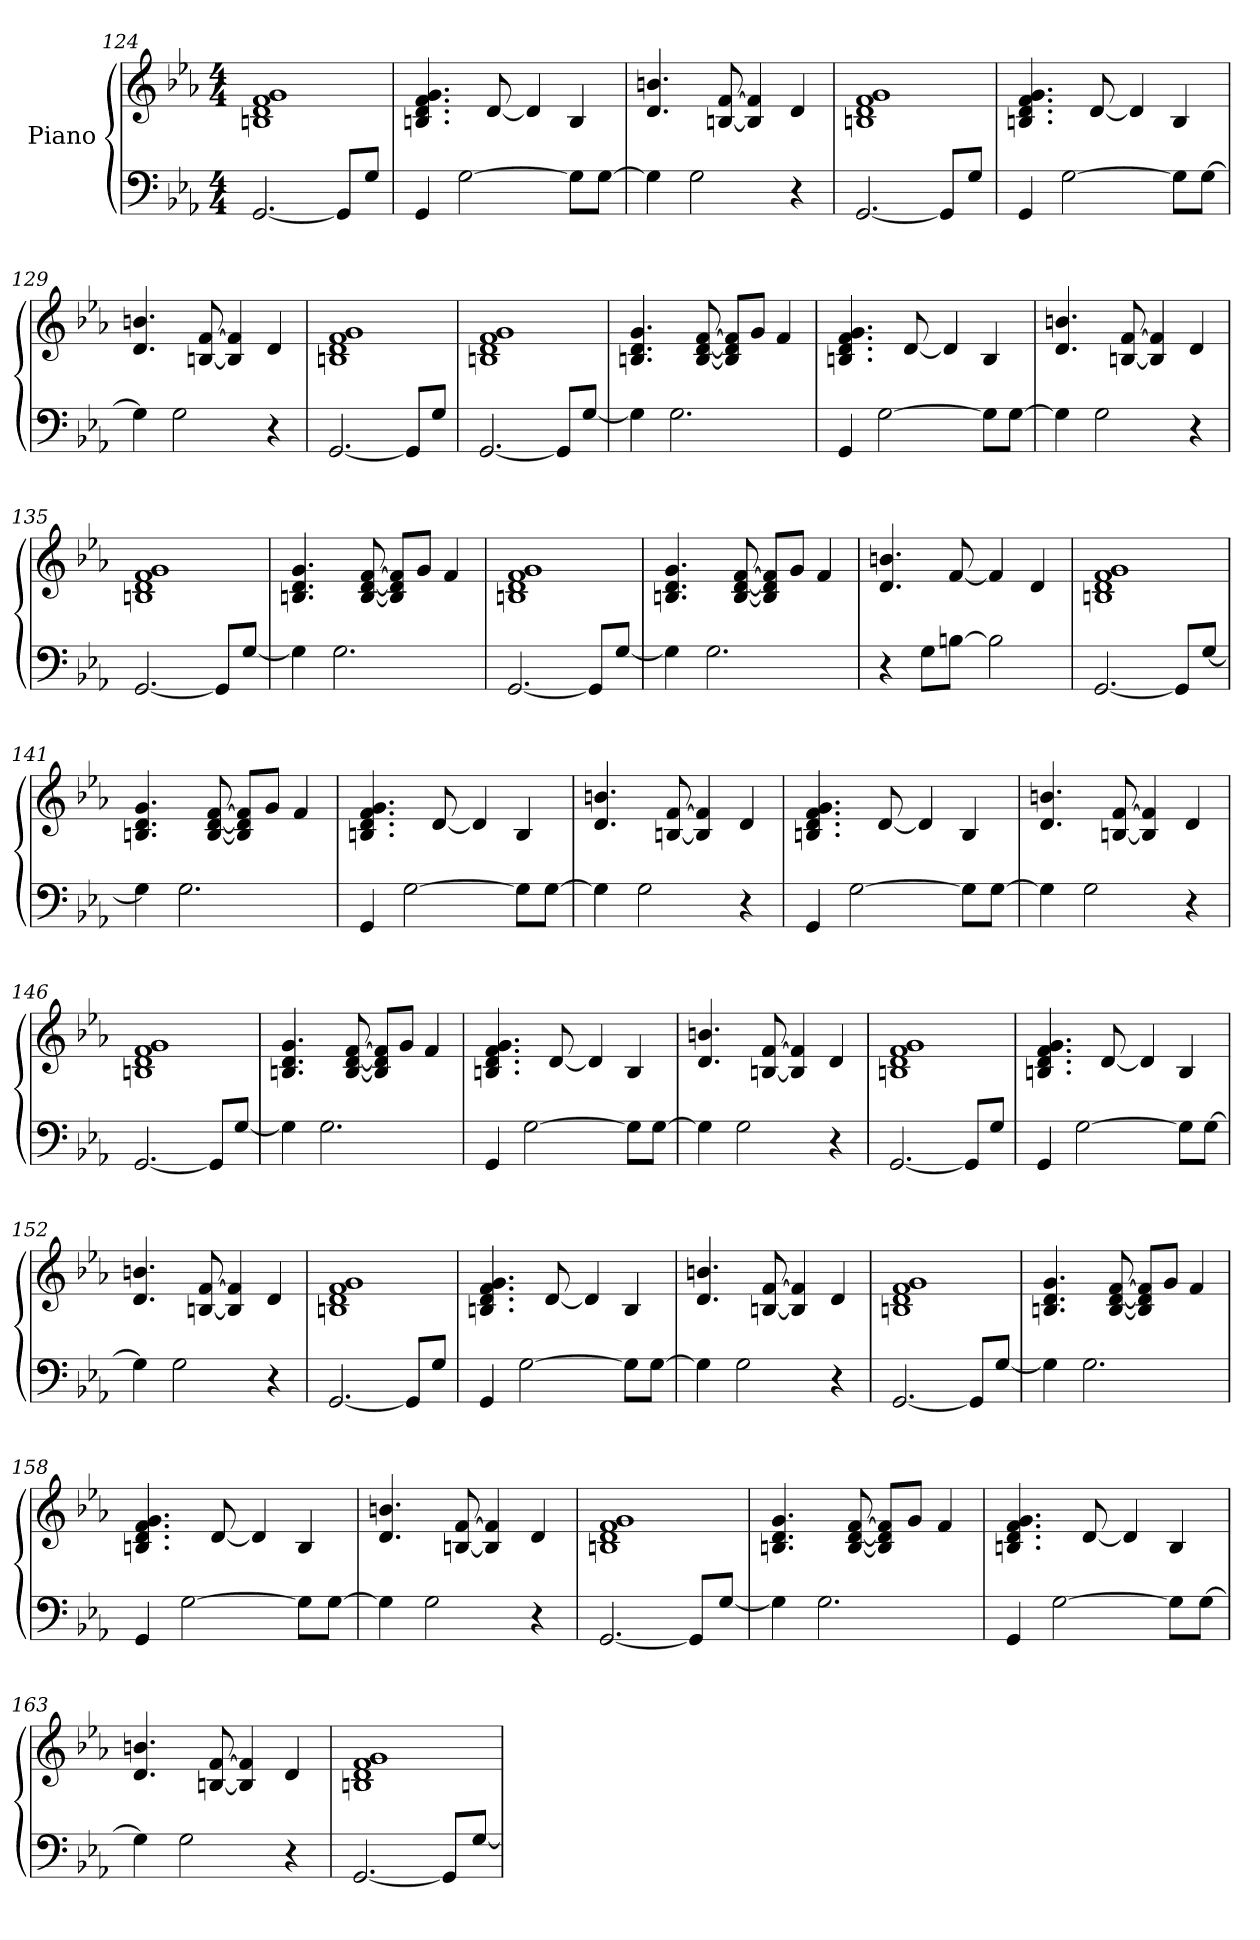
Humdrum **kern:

**kern	**kern
*part1	*part1
*staff2	*staff1
*I"Piano	*
*clefF4	*clefG2
*k[b-e-a-]	*k[b-e-a-]
*M4/4	*M4/4
=124	=124
[2.GG	1g 1f 1d 1Bn
8GGL]	.
8GJ	.
=125	=125
4GG	4.g 4.f 4.d 4.Bn
[2G	.
.	[8d
.	4d]
8GL]	4B
[8GJ	.
=126	=126
4G]	4.bn 4.d
2G	.
.	[8f [8Bn
.	4f] 4B]
4r	4d
=127	=127
[2.GG	1g 1f 1d 1Bn
8GGL]	.
8GJ	.
=128	=128
4GG	4.g 4.f 4.d 4.Bn
[2G	.
.	[8d
.	4d]
8GL]	4B
[8GJ	.
=129	=129
4G]	4.bn 4.d
2G	.
.	[8f [8Bn
.	4f] 4B]
4r	4d
=130	=130
[2.GG	1g 1f 1d 1Bn
8GGL]	.
8GJ	.
=131	=131
[2.GG	1g 1f 1d 1Bn
8GGL]	.
[8GJ	.
=132	=132
4G]	4.g 4.d 4.Bn
2.G	.
.	[8f [8d [8B
.	8f] 8d] 8B]L
.	8gJ
.	4f
=133	=133
4GG	4.g 4.f 4.d 4.Bn
[2G	.
.	[8d
.	4d]
8GL]	4B
[8GJ	.
=134	=134
4G]	4.bn 4.d
2G	.
.	[8f [8Bn
.	4f] 4B]
4r	4d
=135	=135
[2.GG	1g 1f 1d 1Bn
8GGL]	.
[8GJ	.
=136	=136
4G]	4.g 4.d 4.Bn
2.G	.
.	[8f [8d [8B
.	8f] 8d] 8B]L
.	8gJ
.	4f
=137	=137
[2.GG	1g 1f 1d 1Bn
8GGL]	.
[8GJ	.
=138	=138
4G]	4.g 4.d 4.Bn
2.G	.
.	[8f [8d [8B
.	8f] 8d] 8B]L
.	8gJ
.	4f
=139	=139
4r	4.bn 4.d
8GL	.
[8BnJ	[8f
2B]	4f]
.	4d
=140	=140
[2.GG	1g 1f 1d 1Bn
8GGL]	.
[8GJ	.
=141	=141
4G]	4.g 4.d 4.Bn
2.G	.
.	[8f [8d [8B
.	8f] 8d] 8B]L
.	8gJ
.	4f
=142	=142
4GG	4.g 4.f 4.d 4.Bn
[2G	.
.	[8d
.	4d]
8GL]	4B
[8GJ	.
=143	=143
4G]	4.bn 4.d
2G	.
.	[8f [8Bn
.	4f] 4B]
4r	4d
=144	=144
4GG	4.g 4.f 4.d 4.Bn
[2G	.
.	[8d
.	4d]
8GL]	4B
[8GJ	.
=145	=145
4G]	4.bn 4.d
2G	.
.	[8f [8Bn
.	4f] 4B]
4r	4d
=146	=146
[2.GG	1g 1f 1d 1Bn
8GGL]	.
[8GJ	.
=147	=147
4G]	4.g 4.d 4.Bn
2.G	.
.	[8f [8d [8B
.	8f] 8d] 8B]L
.	8gJ
.	4f
=148	=148
4GG	4.g 4.f 4.d 4.Bn
[2G	.
.	[8d
.	4d]
8GL]	4B
[8GJ	.
=149	=149
4G]	4.bn 4.d
2G	.
.	[8f [8Bn
.	4f] 4B]
4r	4d
=150	=150
[2.GG	1g 1f 1d 1Bn
8GGL]	.
8GJ	.
=151	=151
4GG	4.g 4.f 4.d 4.Bn
[2G	.
.	[8d
.	4d]
8GL]	4B
[8GJ	.
=152	=152
4G]	4.bn 4.d
2G	.
.	[8f [8Bn
.	4f] 4B]
4r	4d
=153	=153
[2.GG	1g 1f 1d 1Bn
8GGL]	.
8GJ	.
=154	=154
4GG	4.g 4.f 4.d 4.Bn
[2G	.
.	[8d
.	4d]
8GL]	4B
[8GJ	.
=155	=155
4G]	4.bn 4.d
2G	.
.	[8f [8Bn
.	4f] 4B]
4r	4d
=156	=156
[2.GG	1g 1f 1d 1Bn
8GGL]	.
[8GJ	.
=157	=157
4G]	4.g 4.d 4.Bn
2.G	.
.	[8f [8d [8B
.	8f] 8d] 8B]L
.	8gJ
.	4f
=158	=158
4GG	4.g 4.f 4.d 4.Bn
[2G	.
.	[8d
.	4d]
8GL]	4B
[8GJ	.
=159	=159
4G]	4.bn 4.d
2G	.
.	[8f [8Bn
.	4f] 4B]
4r	4d
=160	=160
[2.GG	1g 1f 1d 1Bn
8GGL]	.
[8GJ	.
=161	=161
4G]	4.g 4.d 4.Bn
2.G	.
.	[8f [8d [8B
.	8f] 8d] 8B]L
.	8gJ
.	4f
=162	=162
4GG	4.g 4.f 4.d 4.Bn
[2G	.
.	[8d
.	4d]
8GL]	4B
[8GJ	.
=163	=163
4G]	4.bn 4.d
2G	.
.	[8f [8Bn
.	4f] 4B]
4r	4d
=164	=164
[2.GG	1g 1f 1d 1Bn
8GGL]	.
[8GJ	.
=	=
*-	*-
